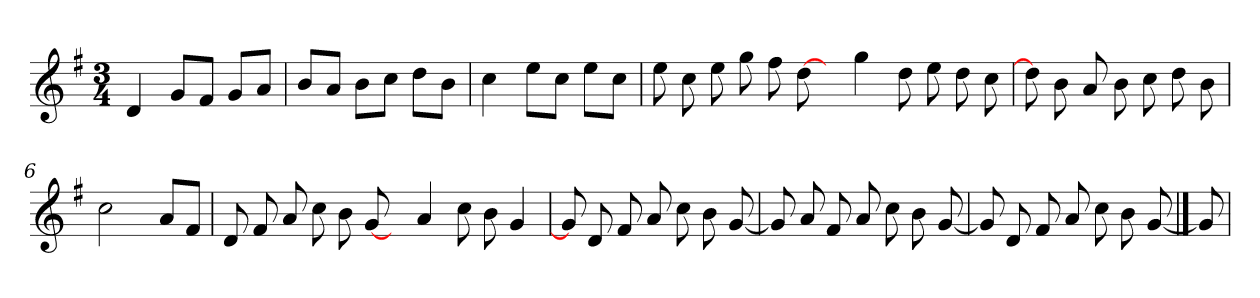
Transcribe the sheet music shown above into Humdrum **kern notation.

**kern
*part1
*staff1
*clefG2
*k[f#]
*G:
*M3/4
=
4d
8g/L
8f#/J
8g/L
8a/J
=2
8b/L
8a/J
8b\L
8cc\J
8dd\L
8b\J
=3
4cc
8ee\L
8cc\J
8ee\L
8cc\J
=4
8ee
8cc
8ee
8gg
8ff#
[8dd
8ryy
4gg
8dd
8ee
8dd
8cc
=5
8dd]
8b
8a
8b
8cc
8dd
8b
=6
2cc
8a/L
8f#/J
=7
8d
8f#
8a
8cc
8b
[8g
8ryy
4a
8cc
8b
4g
=8
8g]
8d
8f#
8a
8cc
8b
[8g
=9
8g]
8a
8f#
8a
8cc
8b
[8g
=10
8g]
8d
8f#
8a
8cc
8b
[8g
==11
8g]
=
*-
